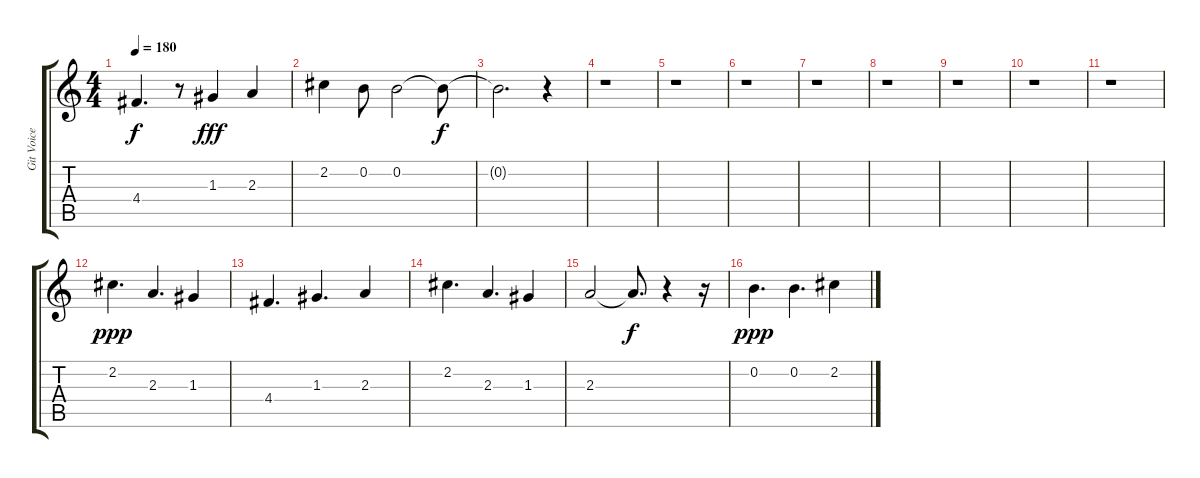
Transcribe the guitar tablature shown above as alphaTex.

\track ("Git Voice" "Git Voice") {instrument distortionguitar}
\staff {score tabs}
\tuning (E4 B3 G3 D3 A2 E2) {hide}
\ts (4 4)
\tempo 180
\clef g2
\ks c
4.4{t}.4{d dy f} r.8 1.3.4{dy fff} 2.3.4 |
2.2.4 0.2.8 0.2.2 0.2{t}.8{dy f} |
0.2{t}.2{d} r.4 |
r.1 |
r.1 |
r.1 |
r.1 |
r.1 |
r.1 |
r.1 |
r.1 |
2.2.4{d dy ppp} 2.3.4{d} 1.3.4 |
4.4.4{d} 1.3.4{d} 2.3.4 |
2.2.4{d} 2.3.4{d} 1.3.4 |
2.3.2 2.3{t}.8{d dy f} r.4 r.16 |
0.2.4{d dy ppp} 0.2.4{d} 2.2.4
